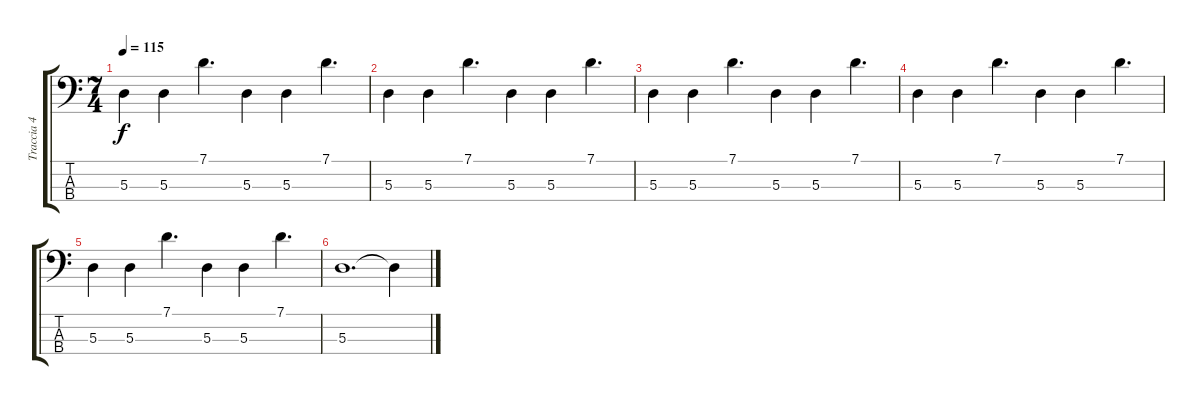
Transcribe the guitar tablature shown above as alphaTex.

\track ("Traccia 4" "Traccia 4") {instrument electricbassfinger}
\staff {score tabs}
\tuning (G2 D2 A1 E1) {hide}
\ts (7 4)
\tempo 115
\clef f4
\ks c
5.3.4{dy f} 5.3.4 7.1.4{d} 5.3.4 5.3.4 7.1.4{d} |
5.3.4 5.3.4 7.1.4{d} 5.3.4 5.3.4 7.1.4{d} |
5.3.4 5.3.4 7.1.4{d} 5.3.4 5.3.4 7.1.4{d} |
5.3.4 5.3.4 7.1.4{d} 5.3.4 5.3.4 7.1.4{d} |
5.3.4 5.3.4 7.1.4{d} 5.3.4 5.3.4 7.1.4{d} |
5.3.1{d} 5.3{t}.4
